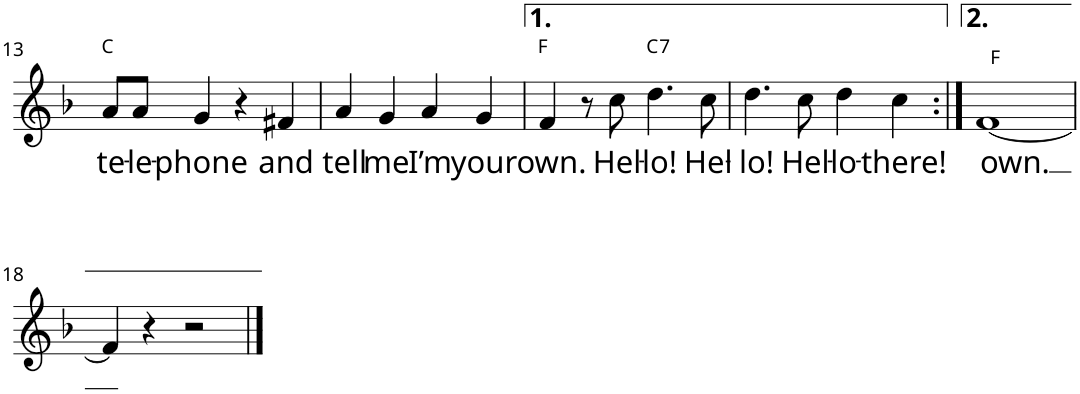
**kern	**text	**harte
*part1	*part1	*part1
*staff1	*staff1	*
*I"Piano	*	*
*I'Pno	*	*
!!LO:PB:g=z
*clefG2	*	*
*k[b-]	*	*
*M4/4	*	*
=13	=13	=13
!	!LO:LY:b	!
8a/L	te-	C:maj
!	!LO:LY:b	!
8a/J	-le-	.
!	!LO:LY:b	!
4g/	-phone	.
4r	.	.
!	!LO:LY:b	!
4f#X/	and	.
=14	=14	=14
!	!LO:LY:b	!
4a/	tell	.
!	!LO:LY:b	!
4g/	me	.
!	!LO:LY:b	!
4a/	I’m	.
!	!LO:LY:b	!
4g/	your	.
=15	=15	=15
!	!LO:LY:b	!
4f/	own.	F:maj
8r	.	.
!	!LO:LY:b	!
8cc\	Hel-	.
!	!LO:LY:b	!LO:H:kt=7
4.dd\	-lo!	C:7
!	!LO:LY:b	!
8cc\	Hel-	.
=16	=16	=16
!	!LO:LY:b	!
4.dd\	-lo!	.
!	!LO:LY:b	!
8cc\	Hel-	.
!	!LO:LY:b	!
4dd\	-lo-	.
!	!LO:LY:b	!
4cc\	-there!	.
=17:|!	=17:|!	=17:|!
!	!LO:LY:b	!
[1f	own.	F:maj
!!LO:LB:g=z
=18	=18	=18
4f/]	.	.
4r	.	.
2r	.	.
==	==	==
*-	*-	*-
